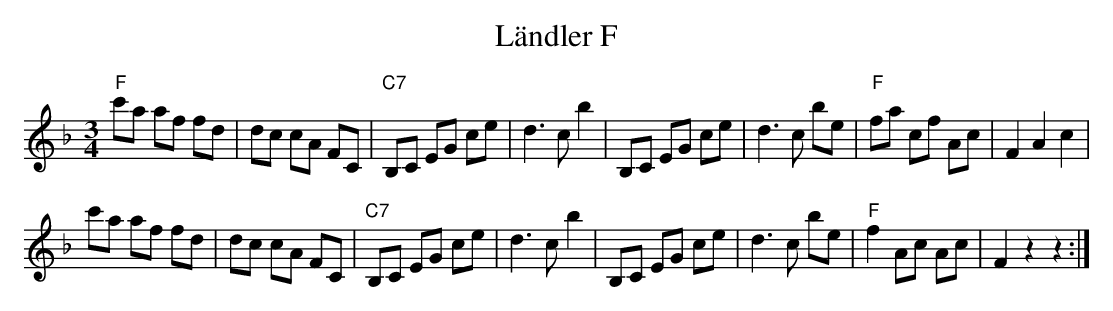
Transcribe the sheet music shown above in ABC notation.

X:1
T: Ländler F
M:3/4
L:1/8
K:F
"F"c'a af fd | dc cA FC | "C7"B,C EG ce | d3c b2 | B,C EG ce | d3c be | "F"fa cf Ac | F2A2c2 |
c'a af fd | dc cA FC | "C7"B,C EG ce | d3c b2 | B,C EG ce | d3c be | "F"f2 Ac Ac | F2z2z2 :|
